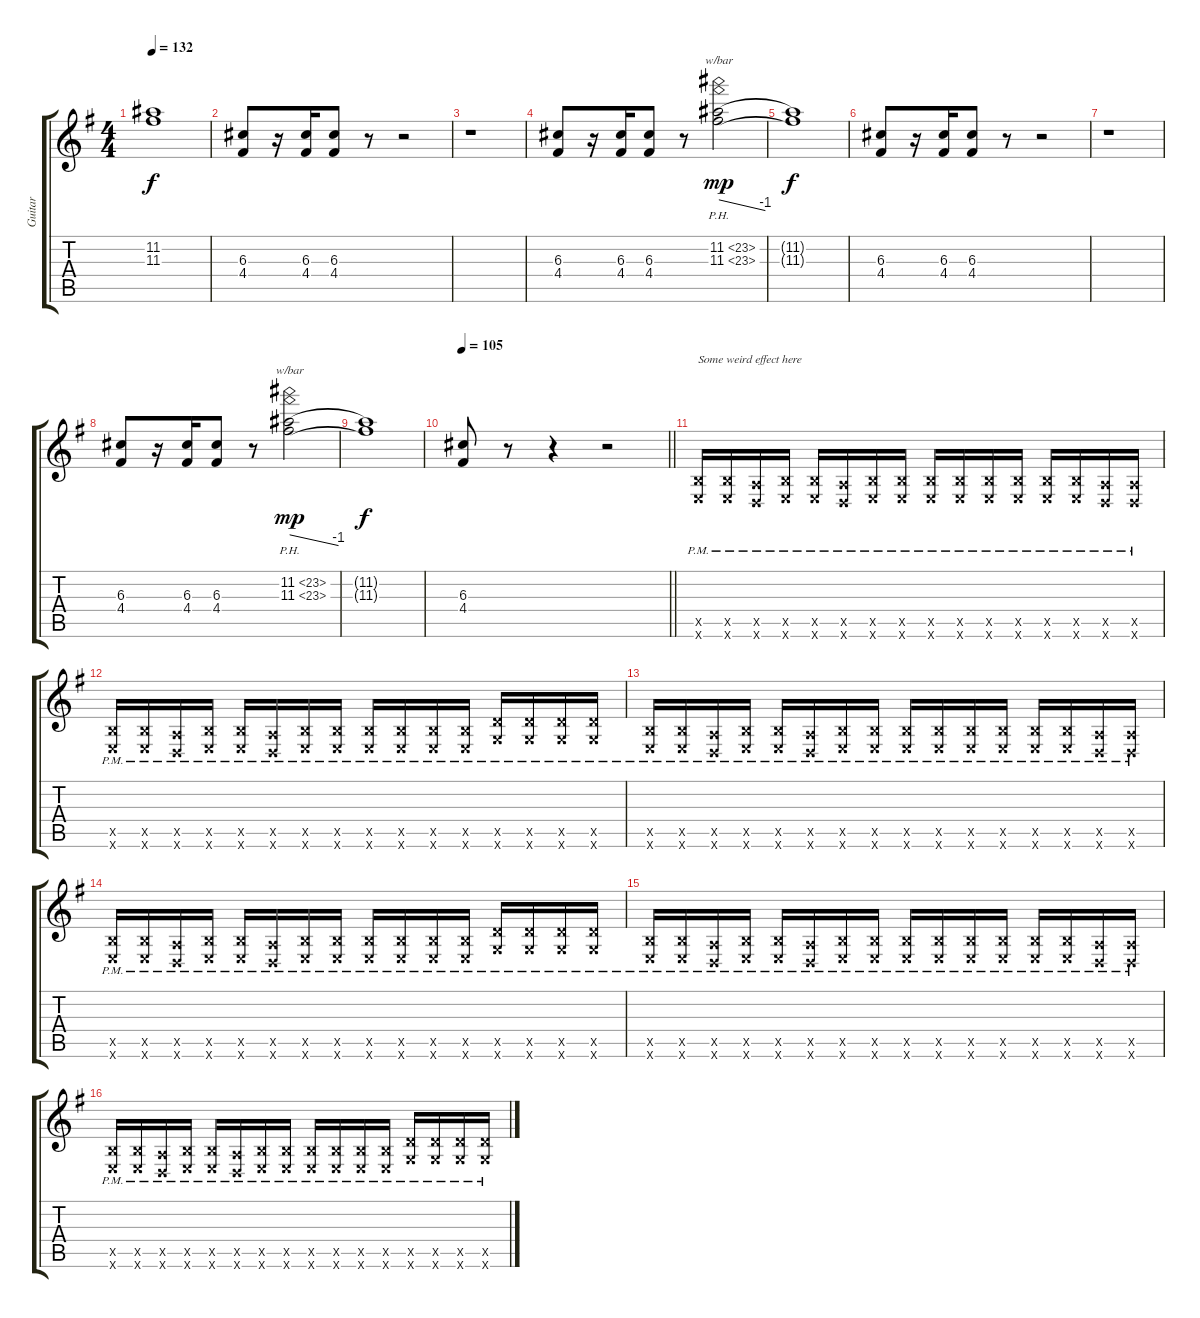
\track ("Guitar" "Guitar") {instrument distortionguitar}
\staff {score tabs}
\tuning (E4 B3 G3 D3 A2 D2) {hide}
\ts (4 4)
\tempo 132
\clef g2
\ks g
(11.2{t} 11.3{t}).1{dy f} |
(6.3 4.4).8 r.16 (6.3 4.4).16{beam merge} (6.3 4.4).8 r.8 r.2 |
r.1 |
(6.3 4.4).8 r.16 (6.3 4.4).16{beam merge} (6.3 4.4).8 r.8 (11.2{ph 12} 11.3{ph 12}).2{tbe (dive default 0 0 60 -4) dy mp} |
(11.2{t} 11.3{t}).1{dy f} |
(6.3 4.4).8 r.16 (6.3 4.4).16{beam merge} (6.3 4.4).8 r.8 r.2 |
r.1 |
(6.3 4.4).8 r.16 (6.3 4.4).16{beam merge} (6.3 4.4).8 r.8 (11.2{ph 12} 11.3{ph 12}).2{tbe (dive default 0 0 60 -4) dy mp} |
(11.2{t} 11.3{t}).1{dy f} |
\tempo 105
\barLineRight lightlight
(6.3 4.4).8 r.8 r.4 r.2 |
(2.5{pm x} 2.6{pm x}).16{txt "Some weird effect here" instrument overdrivenguitar} (2.5{pm x} 2.6{pm x}).16 (0.5{pm x} 0.6{pm x}).16 (2.5{pm x} 2.6{pm x}).16 (2.5{pm x} 2.6{pm x}).16 (0.5{pm x} 0.6{pm x}).16 (2.5{pm x} 2.6{pm x}).16 (2.5{pm x} 2.6{pm x}).16 (2.5{pm x} 2.6{pm x}).16 (2.5{pm x} 2.6{pm x}).16 (2.5{pm x} 2.6{pm x}).16 (2.5{pm x} 2.6{pm x}).16 (2.5{pm x} 2.6{pm x}).16 (2.5{pm x} 2.6{pm x}).16 (0.5{pm x} 0.6{pm x}).16 (0.5{pm x} 0.6{pm x}).16 |
(2.5{pm x} 2.6{pm x}).16 (2.5{pm x} 2.6{pm x}).16 (0.5{pm x} 0.6{pm x}).16 (2.5{pm x} 2.6{pm x}).16 (2.5{pm x} 2.6{pm x}).16 (0.5{pm x} 0.6{pm x}).16 (2.5{pm x} 2.6{pm x}).16 (2.5{pm x} 2.6{pm x}).16 (2.5{pm x} 2.6{pm x}).16 (2.5{pm x} 2.6{pm x}).16 (2.5{pm x} 2.6{pm x}).16 (2.5{pm x} 2.6{pm x}).16 (5.5{pm x} 5.6{pm x}).16 (5.5{pm x} 5.6{pm x}).16 (5.5{pm x} 5.6{pm x}).16 (5.5{pm x} 5.6{pm x}).16 |
(2.5{pm x} 2.6{pm x}).16 (2.5{pm x} 2.6{pm x}).16 (0.5{pm x} 0.6{pm x}).16 (2.5{pm x} 2.6{pm x}).16 (2.5{pm x} 2.6{pm x}).16 (0.5{pm x} 0.6{pm x}).16 (2.5{pm x} 2.6{pm x}).16 (2.5{pm x} 2.6{pm x}).16 (2.5{pm x} 2.6{pm x}).16 (2.5{pm x} 2.6{pm x}).16 (2.5{pm x} 2.6{pm x}).16 (2.5{pm x} 2.6{pm x}).16 (2.5{pm x} 2.6{pm x}).16 (2.5{pm x} 2.6{pm x}).16 (0.5{pm x} 0.6{pm x}).16 (0.5{pm x} 0.6{pm x}).16 |
(2.5{pm x} 2.6{pm x}).16 (2.5{pm x} 2.6{pm x}).16 (0.5{pm x} 0.6{pm x}).16 (2.5{pm x} 2.6{pm x}).16 (2.5{pm x} 2.6{pm x}).16 (0.5{pm x} 0.6{pm x}).16 (2.5{pm x} 2.6{pm x}).16 (2.5{pm x} 2.6{pm x}).16 (2.5{pm x} 2.6{pm x}).16 (2.5{pm x} 2.6{pm x}).16 (2.5{pm x} 2.6{pm x}).16 (2.5{pm x} 2.6{pm x}).16 (5.5{pm x} 5.6{pm x}).16 (5.5{pm x} 5.6{pm x}).16 (5.5{pm x} 5.6{pm x}).16 (5.5{pm x} 5.6{pm x}).16 |
(2.5{pm x} 2.6{pm x}).16 (2.5{pm x} 2.6{pm x}).16 (0.5{pm x} 0.6{pm x}).16 (2.5{pm x} 2.6{pm x}).16 (2.5{pm x} 2.6{pm x}).16 (0.5{pm x} 0.6{pm x}).16 (2.5{pm x} 2.6{pm x}).16 (2.5{pm x} 2.6{pm x}).16 (2.5{pm x} 2.6{pm x}).16 (2.5{pm x} 2.6{pm x}).16 (2.5{pm x} 2.6{pm x}).16 (2.5{pm x} 2.6{pm x}).16 (2.5{pm x} 2.6{pm x}).16 (2.5{pm x} 2.6{pm x}).16 (0.5{pm x} 0.6{pm x}).16 (0.5{pm x} 0.6{pm x}).16 |
(2.5{pm x} 2.6{pm x}).16 (2.5{pm x} 2.6{pm x}).16 (0.5{pm x} 0.6{pm x}).16 (2.5{pm x} 2.6{pm x}).16 (2.5{pm x} 2.6{pm x}).16 (0.5{pm x} 0.6{pm x}).16 (2.5{pm x} 2.6{pm x}).16 (2.5{pm x} 2.6{pm x}).16 (2.5{pm x} 2.6{pm x}).16 (2.5{pm x} 2.6{pm x}).16 (2.5{pm x} 2.6{pm x}).16 (2.5{pm x} 2.6{pm x}).16 (5.5{pm x} 5.6{pm x}).16 (5.5{pm x} 5.6{pm x}).16 (5.5{pm x} 5.6{pm x}).16 (5.5{pm x} 5.6{pm x}).16
